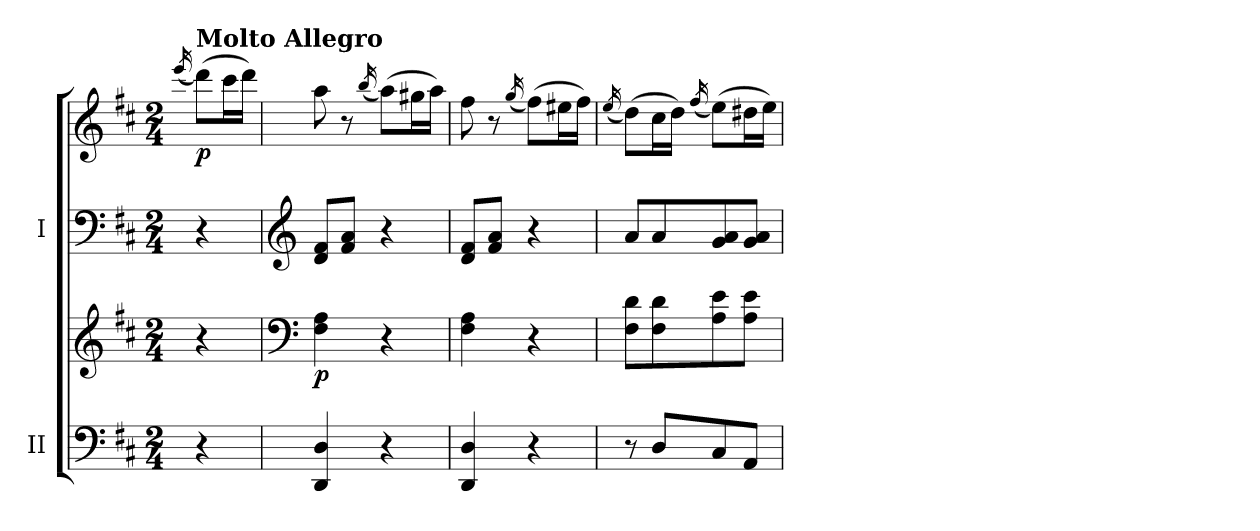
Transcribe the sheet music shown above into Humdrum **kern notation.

**kern	**kern	**dynam	**kern	**kern	**dynam
*part2	*part2	*part2	*part1	*part1	*part1
*staff4	*staff3	*staff3/4	*staff2	*staff1	*staff1/2
*I"II	*	*	*I"I	*	*
*I'II	*	*	*I'I	*	*
*clefF4	*clefG2	*	*clefF4	*clefG2	*
*k[f#c#]	*k[f#c#]	*	*k[f#c#]	*k[f#c#]	*
*M2/4	*M2/4	*	*M2/4	*M2/4	*
=	=	=	=	=	=
.	.	.	.	(<16qeee/	.
!	!	!	!	!LO:TX:a:B:t=Molto Allegro	!
!	!	!	!	!	!LO:DY:b
4r	4r	.	4r	(>8ddd\L)	p
.	.	.	.	16ccc#\L	.
.	.	.	.	16ddd\JJ)	.
=1	=1	=1	=1	=1	=1
*	*clefF4	*	*clefG2	*	*
!	!	!LO:DY:b	!	!	!
4DD/ 4D/	4F#\ 4A\	p	8d/ 8f#/L	8aa\	.
.	.	.	8f#/ 8a/J	8r	.
.	.	.	.	(<16qbb/	.
4r	4r	.	4r	(>8aa\L)	.
.	.	.	.	16gg#X\L	.
.	.	.	.	16aa\JJ)	.
=2	=2	=2	=2	=2	=2
4DD/ 4D/	4F#\ 4A\	.	8d/ 8f#/L	8ff#\	.
.	.	.	8f#/ 8a/J	8r	.
.	.	.	.	(<16qgg/	.
4r	4r	.	4r	(>8ff#\L)	.
.	.	.	.	16ee#X\L	.
.	.	.	.	16ff#\JJ)	.
=3	=3	=3	=3	=3	=3
.	.	.	.	(<16qee/	.
8r	8F#\ 8d\L	.	8a/L	(>8dd\L)	.
8D/L	8F#\ 8d\	.	8a/	16cc#\L	.
.	.	.	.	16dd\JJ)	.
.	.	.	.	(<16qff#/	.
8C#/	8A\ 8e\	.	8g/ 8a/	(>8ee\L)	.
8AA/J	8A\ 8e\J	.	8g/ 8a/J	16dd#X\L	.
.	.	.	.	16ee\JJ)	.
=	=	=	=	=	=
*-	*-	*-	*-	*-	*-
